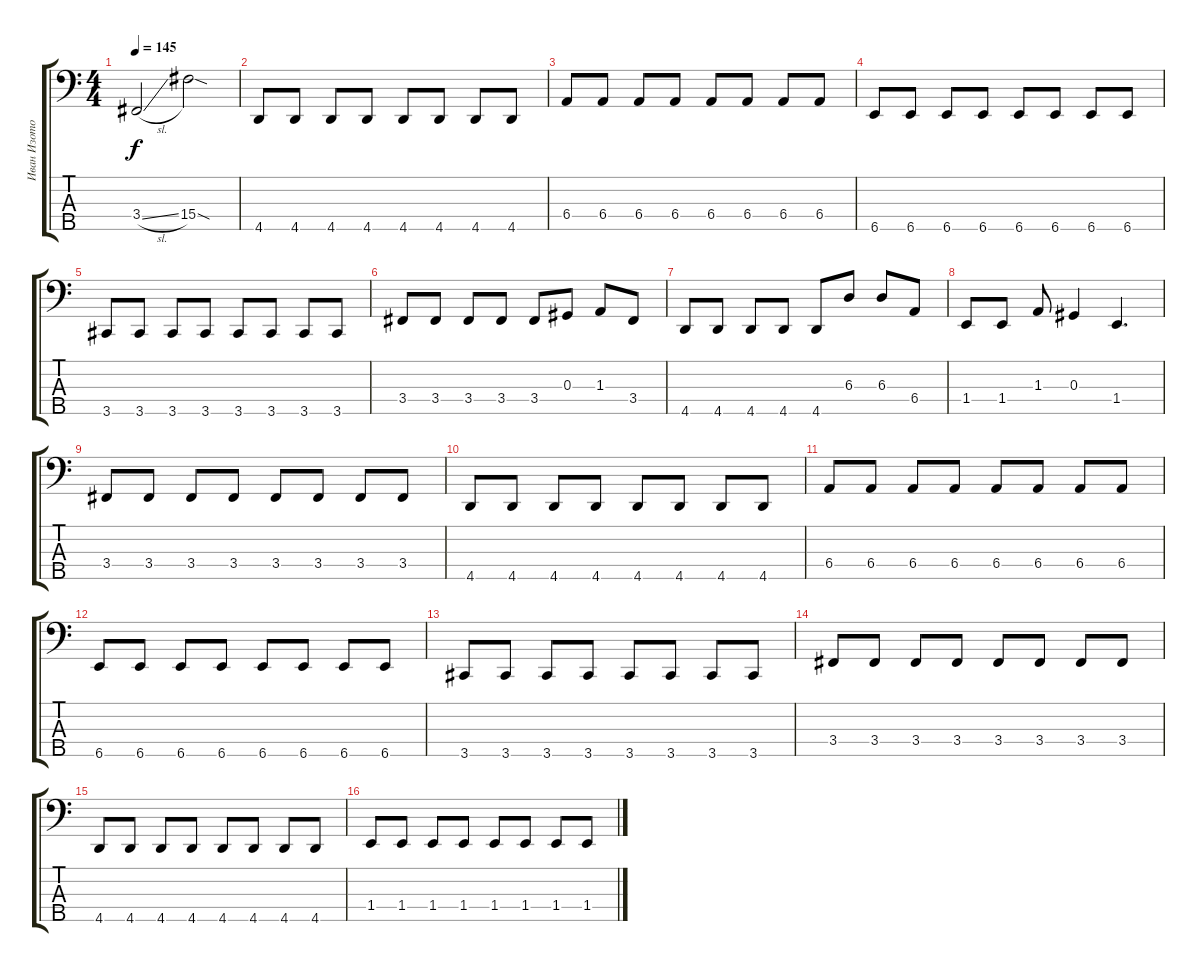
\track ("Иван Изотов" "Иван Изото") {instrument electricbasspick}
\staff {score tabs}
\tuning (Gb2 Db2 Ab1 Eb1 Bb0) {hide}
\ts (4 4)
\tempo 145
\clef f4
\ks c
3.4{sl}.2{dy f} 15.4{sod}.2 |
4.5.8 4.5.8 4.5.8 4.5.8 4.5.8 4.5.8 4.5.8 4.5.8 |
6.4.8 6.4.8 6.4.8 6.4.8 6.4.8 6.4.8 6.4.8 6.4.8 |
6.5.8 6.5.8 6.5.8 6.5.8 6.5.8 6.5.8 6.5.8 6.5.8 |
3.5.8 3.5.8 3.5.8 3.5.8 3.5.8 3.5.8 3.5.8 3.5.8 |
3.4.8 3.4.8 3.4.8 3.4.8 3.4.8 0.3.8 1.3.8 3.4.8 |
4.5.8 4.5.8 4.5.8 4.5.8 4.5.8 6.3.8 6.3.8 6.4.8 |
1.4.8 1.4.8 1.3.8 0.3.4 1.4.4{d} |
3.4.8 3.4.8 3.4.8 3.4.8 3.4.8 3.4.8 3.4.8 3.4.8 |
4.5.8 4.5.8 4.5.8 4.5.8 4.5.8 4.5.8 4.5.8 4.5.8 |
6.4.8 6.4.8 6.4.8 6.4.8 6.4.8 6.4.8 6.4.8 6.4.8 |
6.5.8 6.5.8 6.5.8 6.5.8 6.5.8 6.5.8 6.5.8 6.5.8 |
3.5.8 3.5.8 3.5.8 3.5.8 3.5.8 3.5.8 3.5.8 3.5.8 |
3.4.8 3.4.8 3.4.8 3.4.8 3.4.8 3.4.8 3.4.8 3.4.8 |
4.5.8 4.5.8 4.5.8 4.5.8 4.5.8 4.5.8 4.5.8 4.5.8 |
1.4.8 1.4.8 1.4.8 1.4.8 1.4.8 1.4.8 1.4.8 1.4.8
